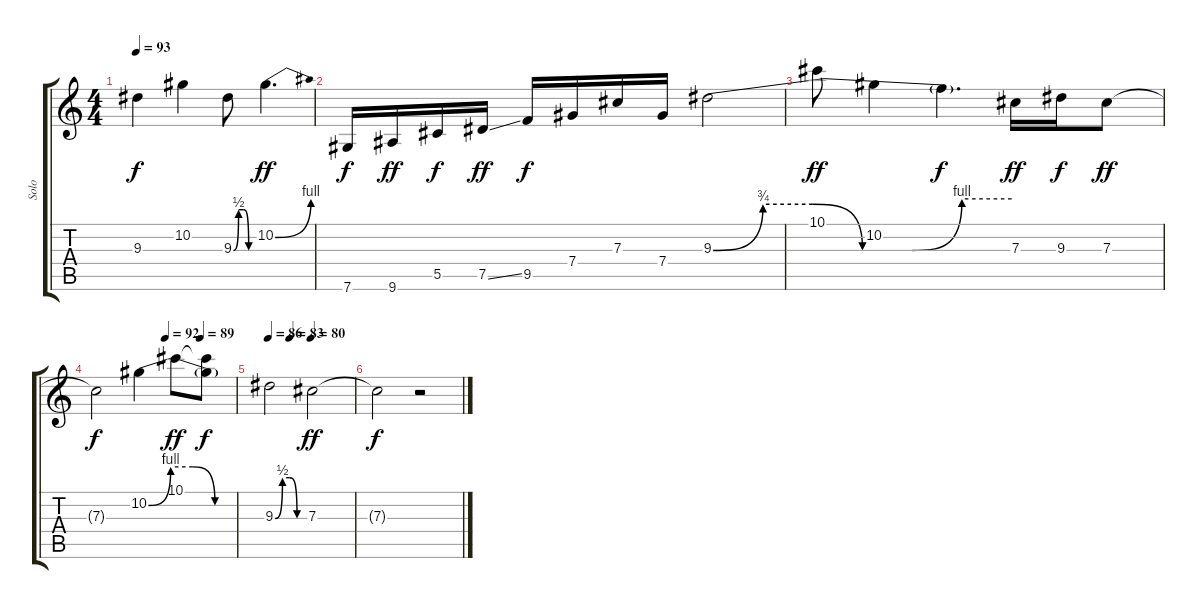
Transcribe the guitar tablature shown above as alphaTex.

\track ("Solo" "Solo") {instrument overdrivenguitar}
\staff {score tabs}
\tuning (Eb4 Bb3 Gb3 Db3 Ab2 Db2) {hide}
\ts (4 4)
\tempo 93
\clef g2
\ks c
9.3{t}.4{dy f} 10.2.4 9.3{be (custom 0 0 15 2 30 2 45 0 60 0)}.8 10.2{be (bend 0 0 60 4)}.4{d dy ff} |
7.6.16{dy f} 9.6.16{dy ff} 5.5.16{dy f} 7.5{ss}.16{dy ff} 9.5.16{dy f} 7.4.16 7.3.16 7.4.16 9.3{be (custom 0 0 10 3 20 3 30 0 40 0 50 4 60 4)}.2 |
10.1.8{dy ff} 10.2.4 9.3{t}.4{d dy f} 7.3.16{dy ff} 9.3.16{dy f} 7.3.8{dy ff} |
\tempo (92 0.5)
\tempo (89 0.75)
7.3{t}.2{dy f} 10.2{be (custom 0 0 15 4 30 4 45 0 60 0)}.4 10.1.8{dy ff} (10.1{t} 10.2{t}).8{dy f} |
\tempo 86
\tempo (83 0.25)
\tempo (80 0.5)
9.3{be (custom 0 0 15 2 30 2 45 0 60 0)}.2 7.3.2{dy ff} |
7.3{t}.2{dy f} r.2
